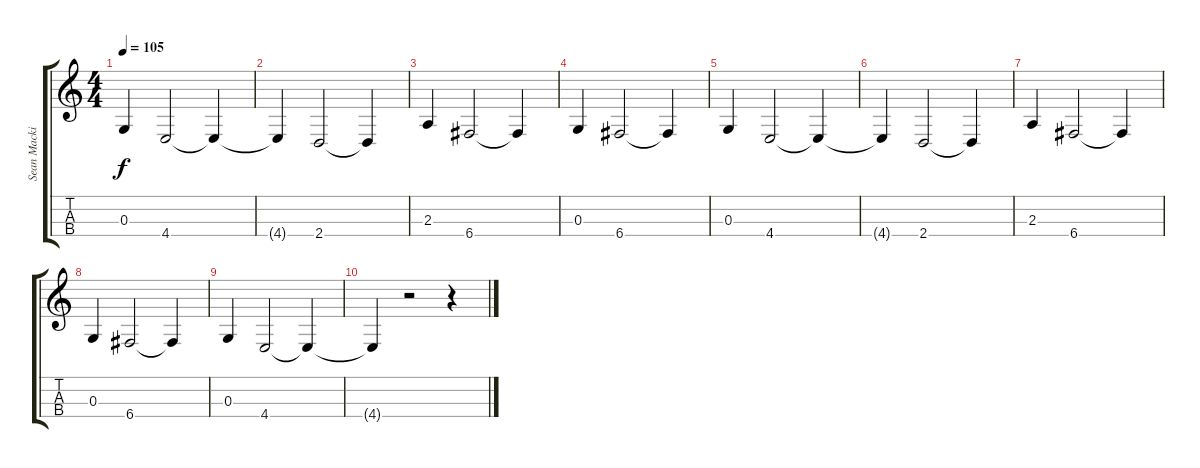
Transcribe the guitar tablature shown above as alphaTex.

\track ("Sean Mackin" "Sean Macki") {instrument violin}
\staff {score tabs}
\tuning (A4 D4 G3 C3) {hide}
\ts (4 4)
\tempo 105
\clef g2
\ks c
0.3.4{dy f} 4.4.2 4.4{t}.4 |
4.4{t}.4 2.4.2 2.4{t}.4 |
2.3.4 6.4.2 6.4{t}.4 |
0.3.4 6.4.2 6.4{t}.4 |
0.3.4 4.4.2 4.4{t}.4 |
4.4{t}.4 2.4.2 2.4{t}.4 |
2.3.4 6.4.2 6.4{t}.4 |
0.3.4 6.4.2 6.4{t}.4 |
0.3.4 4.4.2 4.4{t}.4 |
4.4{t}.4 r.2 r.4
